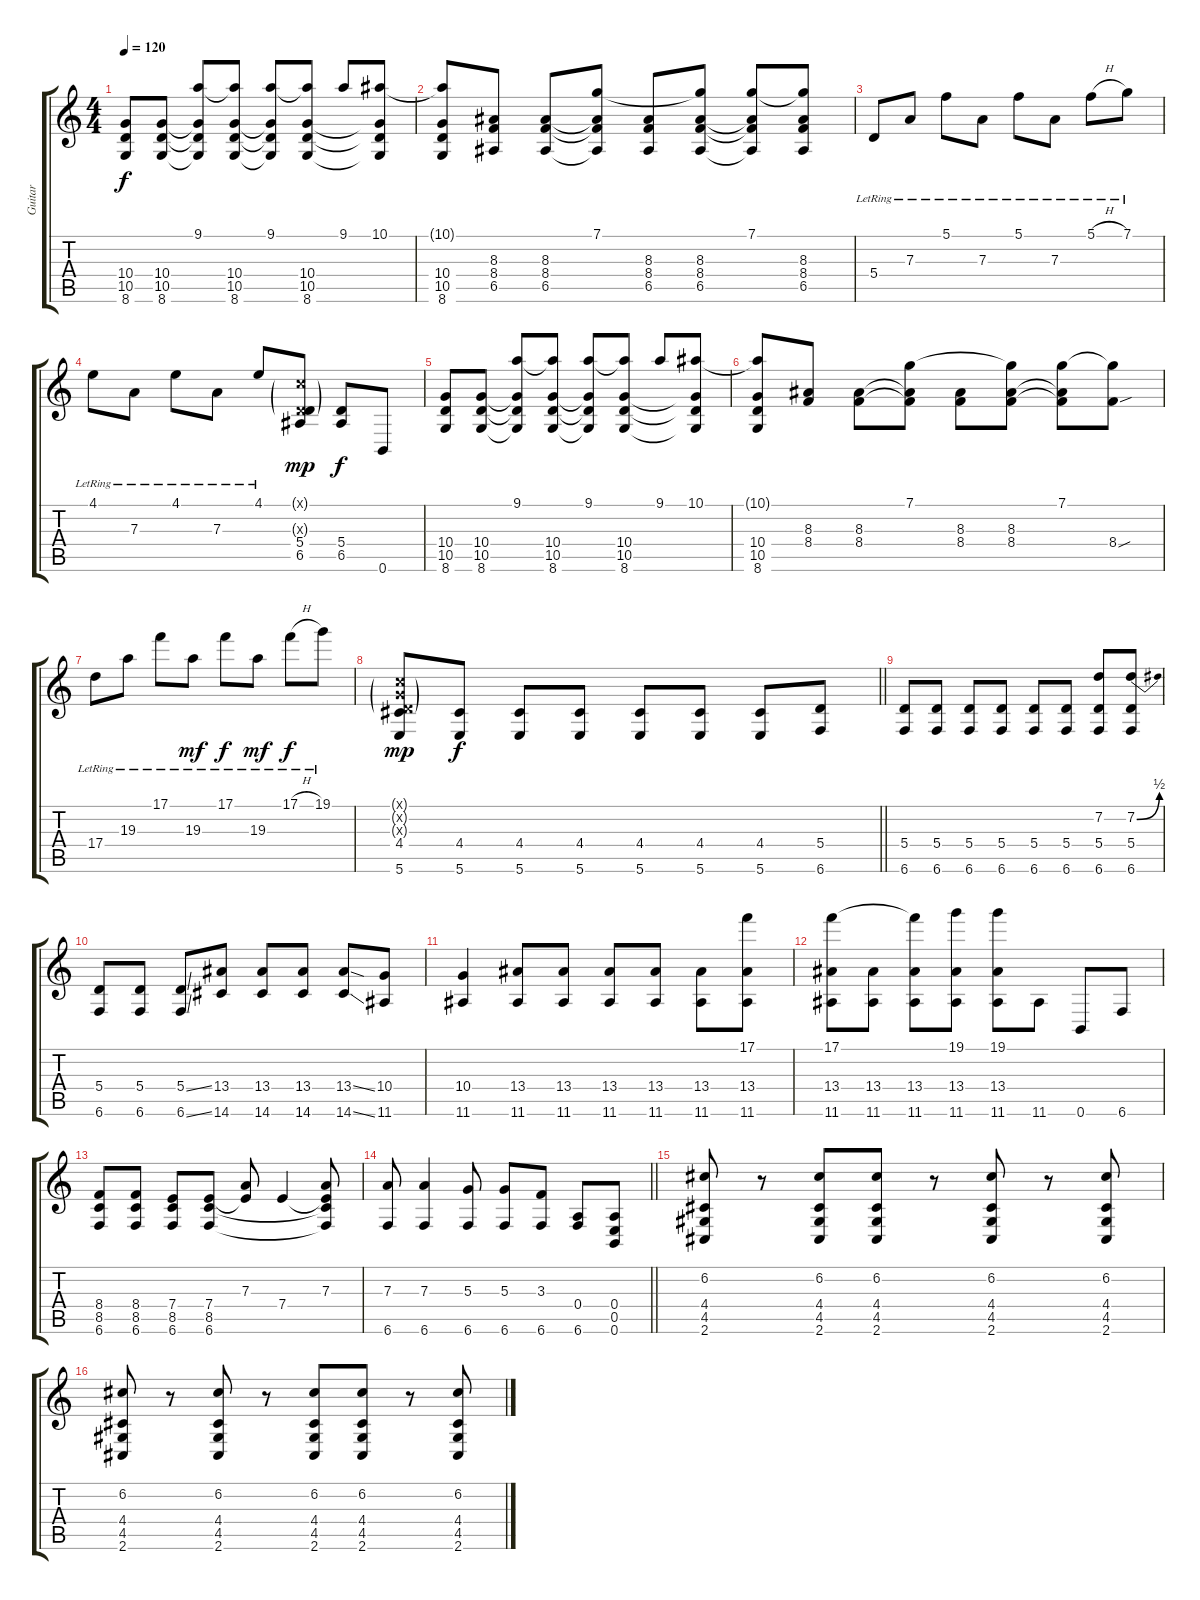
\track ("Guitar" "Guitar") {instrument distortionguitar}
\staff {score tabs}
\tuning (C4 G3 D3 A2 E2 B1) {hide}
\ts (4 4)
\section ("" "")
\tempo 120
\clef g2
\ks c
(10.4 10.5 8.6).8{dy f} (10.4 10.5 8.6).8 (9.1 10.4{t} 10.5{t} 8.6{t}).8 (9.1{t} 10.4 10.5 8.6).8 (9.1 10.4{t} 10.5{t} 8.6{t}).8 (9.1{t} 10.4 10.5 8.6).8 9.1.8 (10.1 10.4{t} 10.5{t} 8.6{t}).8 |
(10.1{t} 10.4 10.5 8.6).8 (8.3 8.4 6.5).8 (8.3 8.4 6.5).8 (7.1 8.3{t} 8.4{t} 6.5{t}).8 (8.3 8.4 6.5).8 (7.1{t} 8.3 8.4 6.5).8 (7.1 8.3{t} 8.4{t} 6.5{t}).8 (7.1{t} 8.3 8.4 6.5).8 |
5.4{lr}.8 7.3{lr}.8 5.1{lr}.8 7.3{lr}.8 5.1{lr}.8 7.3{lr}.8 5.1{h lr}.8 7.1{lr}.8 |
4.1{lr}.8 7.3{lr}.8 4.1{lr}.8 7.3{lr}.8 4.1{lr}.8 (0.1{g x} 0.3{g x} 5.4 6.5).8{dy mp} (5.4 6.5).8{dy f} 0.6.8 |
(10.4 10.5 8.6).8 (10.4 10.5 8.6).8 (9.1 10.4{t} 10.5{t} 8.6{t}).8 (9.1{t} 10.4 10.5 8.6).8 (9.1 10.4{t} 10.5{t} 8.6{t}).8 (9.1{t} 10.4 10.5 8.6).8 9.1.8 (10.1 10.4{t} 10.5{t} 8.6{t}).8 |
(10.1{t} 10.4 10.5 8.6).8 (8.3 8.4).8 (8.3 8.4).8 (7.1 8.3{t} 8.4{t}).8 (8.3 8.4).8 (7.1{t} 8.3 8.4).8 (7.1 8.3{t} 8.4{t}).8 (7.1{t} 8.4{sou}).8 |
17.4{lr}.8 19.3{lr}.8 17.1{lr}.8 19.3{lr}.8{dy mf} 17.1{lr}.8{dy f} 19.3{lr}.8{dy mf} 17.1{h lr}.8{dy f} 19.1{lr}.8 |
\barLineRight lightlight
(0.1{g x} 0.2{g x} 0.3{g x} 4.4 5.6).8{dy mp} (4.4 5.6).8{dy f} (4.4 5.6).8 (4.4 5.6).8 (4.4 5.6).8 (4.4 5.6).8 (4.4 5.6).8 (5.4 6.6).8 |
\section ("" "")
(5.4 6.6).8 (5.4 6.6).8 (5.4 6.6).8 (5.4 6.6).8 (5.4 6.6).8 (5.4 6.6).8 (7.2 5.4 6.6).8 (7.2{be (bend 0 0 60 2)} 5.4 6.6).8 |
(5.4 6.6).8 (5.4 6.6).8 (5.4{ss} 6.6{ss}).8 (13.4 14.6).8 (13.4 14.6).8 (13.4 14.6).8 (13.4{ss} 14.6{ss}).8 (10.4 11.6).8 |
(10.4 11.6).4 (13.4 11.6).8 (13.4 11.6).8 (13.4 11.6).8 (13.4 11.6).8 (13.4 11.6).8 (17.1 13.4 11.6).8 |
(17.1 13.4 11.6).8 (13.4 11.6).8 (17.1{t} 13.4 11.6).8 (19.1 13.4 11.6).8 (19.1 13.4 11.6).8 11.6.8 0.6.8 6.6.8 |
(8.4 8.5 6.6).8 (8.4 8.5 6.6).8 (7.4 8.5 6.6).8 (7.4 8.5 6.6).8 (7.3 7.4{t}).8 7.4.4 (7.3 7.4{t} 8.5{t} 6.6{t}).8 |
\barLineRight lightlight
(7.3 6.6).8 (7.3 6.6).4 (5.3 6.6).8 (5.3 6.6).8 (3.3 6.6).8 (0.4 6.6).8 (0.4 0.5 0.6).8 |
\section ("" "")
(6.2 4.4 4.5 2.6).8 r.8 (6.2 4.4 4.5 2.6).8 (6.2 4.4 4.5 2.6).8 r.8 (6.2 4.4 4.5 2.6).8 r.8 (6.2 4.4 4.5 2.6).8 |
(6.2 4.4 4.5 2.6).8 r.8 (6.2 4.4 4.5 2.6).8 r.8 (6.2 4.4 4.5 2.6).8 (6.2 4.4 4.5 2.6).8 r.8 (6.2 4.4 4.5 2.6).8
